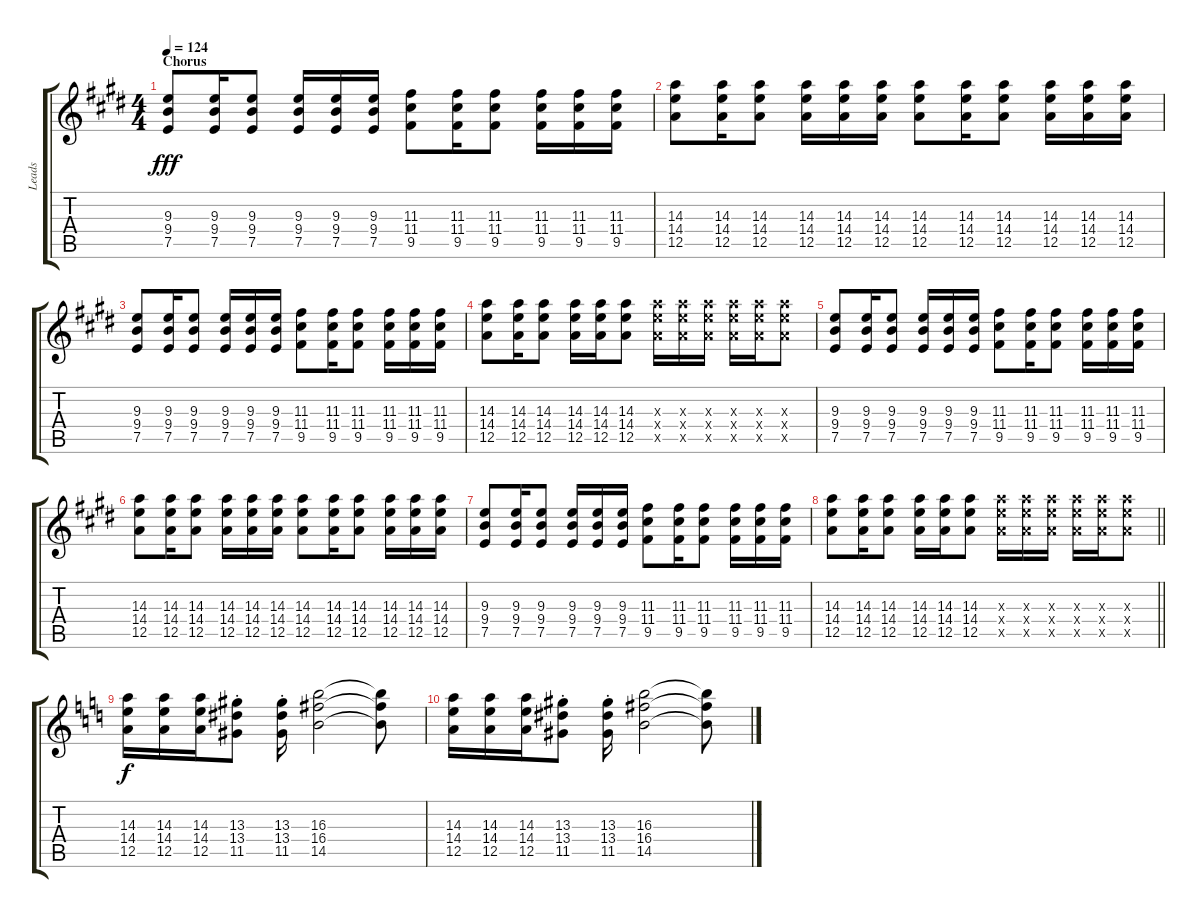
\track ("Leads" "Leads") {instrument distortionguitar}
\staff {score tabs}
\tuning (E4 B3 G3 D3 A2 E2) {hide}
\ts (4 4)
\section ("" "Chorus")
\tempo 124
\clef g2
\ks c#minor
(9.3 9.4 7.5).8{dy fff} (9.3 9.4 7.5).16 (9.3 9.4 7.5).8 (9.3 9.4 7.5).16 (9.3 9.4 7.5).16 (9.3 9.4 7.5).16 (11.3 11.4 9.5).8 (11.3 11.4 9.5).16 (11.3 11.4 9.5).8 (11.3 11.4 9.5).16 (11.3 11.4 9.5).16 (11.3 11.4 9.5).16 |
(14.3 14.4 12.5).8 (14.3 14.4 12.5).16 (14.3 14.4 12.5).8 (14.3 14.4 12.5).16 (14.3 14.4 12.5).16 (14.3 14.4 12.5).16 (14.3 14.4 12.5).8 (14.3 14.4 12.5).16 (14.3 14.4 12.5).8 (14.3 14.4 12.5).16 (14.3 14.4 12.5).16 (14.3 14.4 12.5).16 |
(9.3 9.4 7.5).8 (9.3 9.4 7.5).16 (9.3 9.4 7.5).8 (9.3 9.4 7.5).16 (9.3 9.4 7.5).16 (9.3 9.4 7.5).16 (11.3 11.4 9.5).8 (11.3 11.4 9.5).16 (11.3 11.4 9.5).8 (11.3 11.4 9.5).16 (11.3 11.4 9.5).16 (11.3 11.4 9.5).16 |
(14.3 14.4 12.5).8 (14.3 14.4 12.5).16 (14.3 14.4 12.5).8 (14.3 14.4 12.5).16 (14.3 14.4 12.5).16 (14.3 14.4 12.5).8 (14.3{x} 14.4{x} 12.5{x}).16 (14.3{x} 14.4{x} 12.5{x}).16 (14.3{x} 14.4{x} 12.5{x}).16 (14.3{x} 14.4{x} 12.5{x}).16 (14.3{x} 14.4{x} 12.5{x}).16 (14.3{x} 14.4{x} 12.5{x}).8 |
(9.3 9.4 7.5).8 (9.3 9.4 7.5).16 (9.3 9.4 7.5).8 (9.3 9.4 7.5).16 (9.3 9.4 7.5).16 (9.3 9.4 7.5).16 (11.3 11.4 9.5).8 (11.3 11.4 9.5).16 (11.3 11.4 9.5).8 (11.3 11.4 9.5).16 (11.3 11.4 9.5).16 (11.3 11.4 9.5).16 |
(14.3 14.4 12.5).8 (14.3 14.4 12.5).16 (14.3 14.4 12.5).8 (14.3 14.4 12.5).16 (14.3 14.4 12.5).16 (14.3 14.4 12.5).16 (14.3 14.4 12.5).8 (14.3 14.4 12.5).16 (14.3 14.4 12.5).8 (14.3 14.4 12.5).16 (14.3 14.4 12.5).16 (14.3 14.4 12.5).16 |
(9.3 9.4 7.5).8 (9.3 9.4 7.5).16 (9.3 9.4 7.5).8 (9.3 9.4 7.5).16 (9.3 9.4 7.5).16 (9.3 9.4 7.5).16 (11.3 11.4 9.5).8 (11.3 11.4 9.5).16 (11.3 11.4 9.5).8 (11.3 11.4 9.5).16 (11.3 11.4 9.5).16 (11.3 11.4 9.5).16 |
\barLineRight lightlight
(14.3 14.4 12.5).8 (14.3 14.4 12.5).16 (14.3 14.4 12.5).8 (14.3 14.4 12.5).16 (14.3 14.4 12.5).16 (14.3 14.4 12.5).8 (14.3{x} 14.4{x} 12.5{x}).16 (14.3{x} 14.4{x} 12.5{x}).16 (14.3{x} 14.4{x} 12.5{x}).16 (14.3{x} 14.4{x} 12.5{x}).16 (14.3{x} 14.4{x} 12.5{x}).16 (14.3{x} 14.4{x} 12.5{x}).8 |
\ks c
(14.3 14.4 12.5).16{dy f} (14.3 14.4 12.5).16 (14.3 14.4 12.5).16 (13.3{st} 13.4{st} 11.5{st}).8 (13.3{st} 13.4{st} 11.5{st}).16 (16.3 16.4 14.5).2 (16.3{t} 16.4{t} 14.5{t}).8 |
(14.3 14.4 12.5).16 (14.3 14.4 12.5).16 (14.3 14.4 12.5).16 (13.3{st} 13.4{st} 11.5{st}).8 (13.3{st} 13.4{st} 11.5{st}).16 (16.3 16.4 14.5).2 (16.3{t} 16.4{t} 14.5{t}).8
